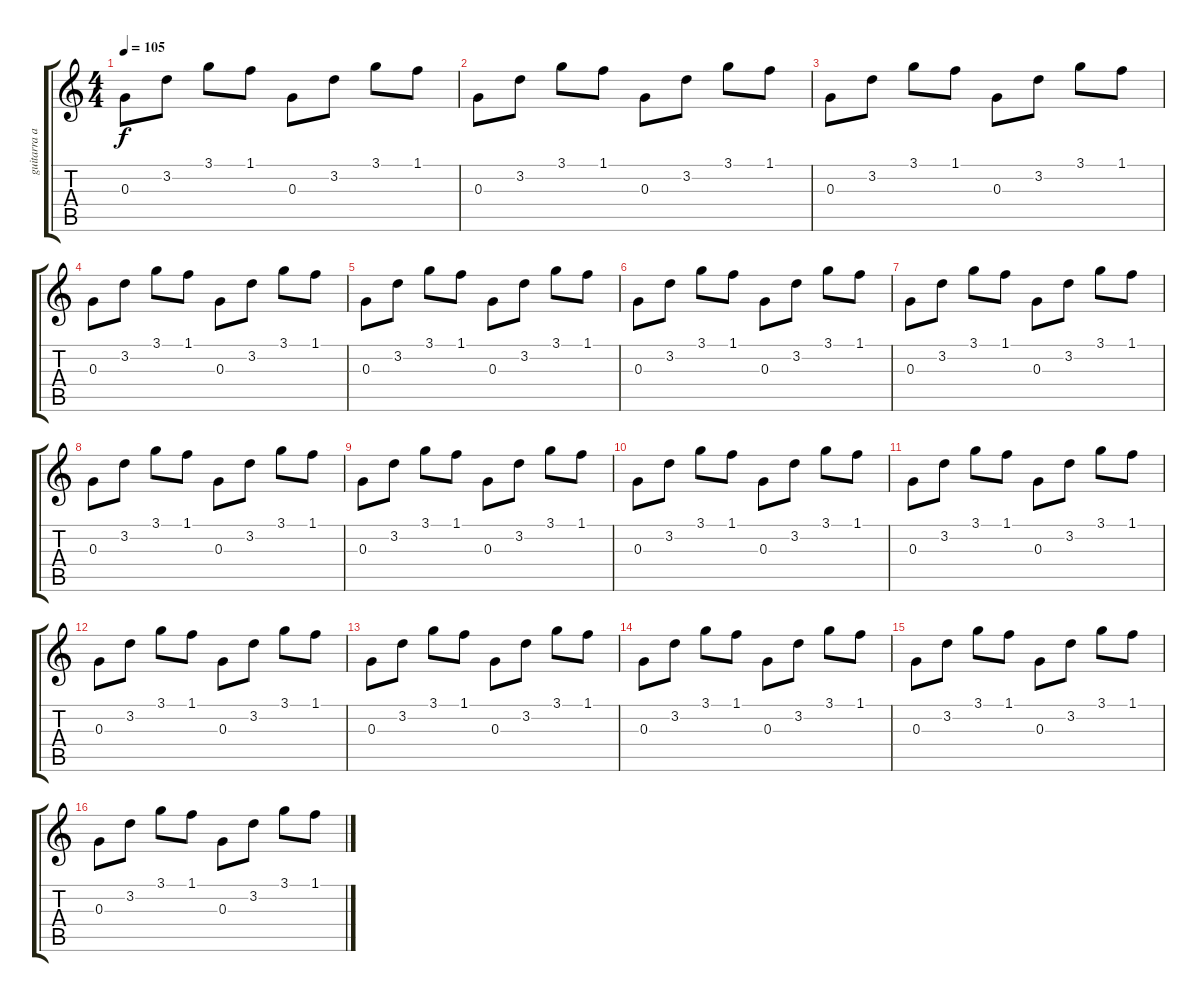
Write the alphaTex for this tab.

\track ("guitarra acustica" "guitarra a") {instrument electricguitarclean}
\staff {score tabs}
\tuning (E4 B3 G3 D3 A2 E2) {hide}
\ts (4 4)
\tempo 105
\clef g2
\ks c
0.3.8{dy f volume 1 instrument electricguitarclean} 3.2.8 3.1.8 1.1.8 0.3.8 3.2.8 3.1.8 1.1.8 |
0.3.8{volume 2} 3.2.8 3.1.8 1.1.8 0.3.8 3.2.8 3.1.8 1.1.8 |
0.3.8{volume 3} 3.2.8 3.1.8 1.1.8 0.3.8 3.2.8 3.1.8 1.1.8 |
0.3.8{volume 4} 3.2.8 3.1.8 1.1.8 0.3.8 3.2.8 3.1.8 1.1.8 |
0.3.8{volume 5} 3.2.8 3.1.8 1.1.8 0.3.8 3.2.8 3.1.8 1.1.8 |
0.3.8{volume 6} 3.2.8 3.1.8 1.1.8 0.3.8 3.2.8 3.1.8 1.1.8 |
0.3.8{volume 7} 3.2.8 3.1.8 1.1.8 0.3.8 3.2.8 3.1.8 1.1.8 |
0.3.8 3.2.8 3.1.8 1.1.8 0.3.8 3.2.8 3.1.8 1.1.8 |
0.3.8 3.2.8 3.1.8 1.1.8 0.3.8 3.2.8 3.1.8 1.1.8 |
0.3.8 3.2.8 3.1.8 1.1.8 0.3.8 3.2.8 3.1.8 1.1.8 |
0.3.8 3.2.8 3.1.8 1.1.8 0.3.8 3.2.8 3.1.8 1.1.8 |
0.3.8 3.2.8 3.1.8 1.1.8 0.3.8 3.2.8 3.1.8 1.1.8 |
0.3.8 3.2.8 3.1.8 1.1.8 0.3.8 3.2.8 3.1.8 1.1.8 |
0.3.8 3.2.8 3.1.8 1.1.8 0.3.8 3.2.8 3.1.8 1.1.8 |
0.3.8 3.2.8 3.1.8 1.1.8 0.3.8 3.2.8 3.1.8 1.1.8 |
0.3.8 3.2.8 3.1.8 1.1.8 0.3.8 3.2.8 3.1.8 1.1.8
